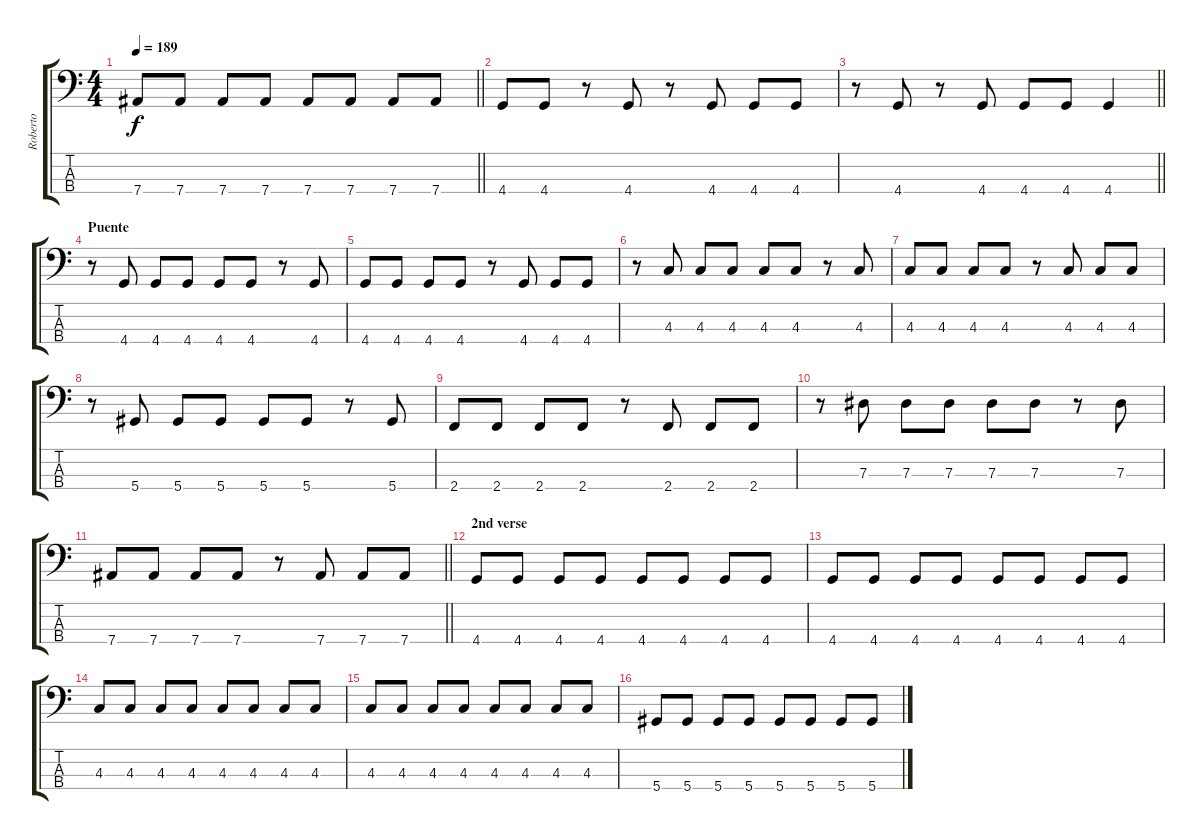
\track ("Roberto" "Roberto") {instrument electricbassfinger}
\staff {score tabs}
\tuning (Gb2 Db2 Ab1 Eb1) {hide}
\ts (4 4)
\tempo 189
\clef f4
\barLineRight lightlight
\ks c
7.4.8{dy f} 7.4.8 7.4.8 7.4.8 7.4.8 7.4.8 7.4.8 7.4.8 |
4.4.8 4.4.8 r.8 4.4.8 r.8 4.4.8 4.4.8 4.4.8 |
\barLineRight lightlight
r.8 4.4.8 r.8 4.4.8 4.4.8 4.4.8 4.4.4 |
\section ("" "Puente")
r.8 4.4.8 4.4.8 4.4.8 4.4.8 4.4.8 r.8 4.4.8 |
4.4.8 4.4.8 4.4.8 4.4.8 r.8 4.4.8 4.4.8 4.4.8 |
r.8 4.3.8 4.3.8 4.3.8 4.3.8 4.3.8 r.8 4.3.8 |
4.3.8 4.3.8 4.3.8 4.3.8 r.8 4.3.8 4.3.8 4.3.8 |
r.8 5.4.8 5.4.8 5.4.8 5.4.8 5.4.8 r.8 5.4.8 |
2.4.8 2.4.8 2.4.8 2.4.8 r.8 2.4.8 2.4.8 2.4.8 |
r.8 7.3.8 7.3.8 7.3.8 7.3.8 7.3.8 r.8 7.3.8 |
\barLineRight lightlight
7.4.8 7.4.8 7.4.8 7.4.8 r.8 7.4.8 7.4.8 7.4.8 |
\section ("" "2nd verse")
4.4.8 4.4.8 4.4.8 4.4.8 4.4.8 4.4.8 4.4.8 4.4.8 |
4.4.8 4.4.8 4.4.8 4.4.8 4.4.8 4.4.8 4.4.8 4.4.8 |
4.3.8 4.3.8 4.3.8 4.3.8 4.3.8 4.3.8 4.3.8 4.3.8 |
4.3.8 4.3.8 4.3.8 4.3.8 4.3.8 4.3.8 4.3.8 4.3.8 |
5.4.8 5.4.8 5.4.8 5.4.8 5.4.8 5.4.8 5.4.8 5.4.8
